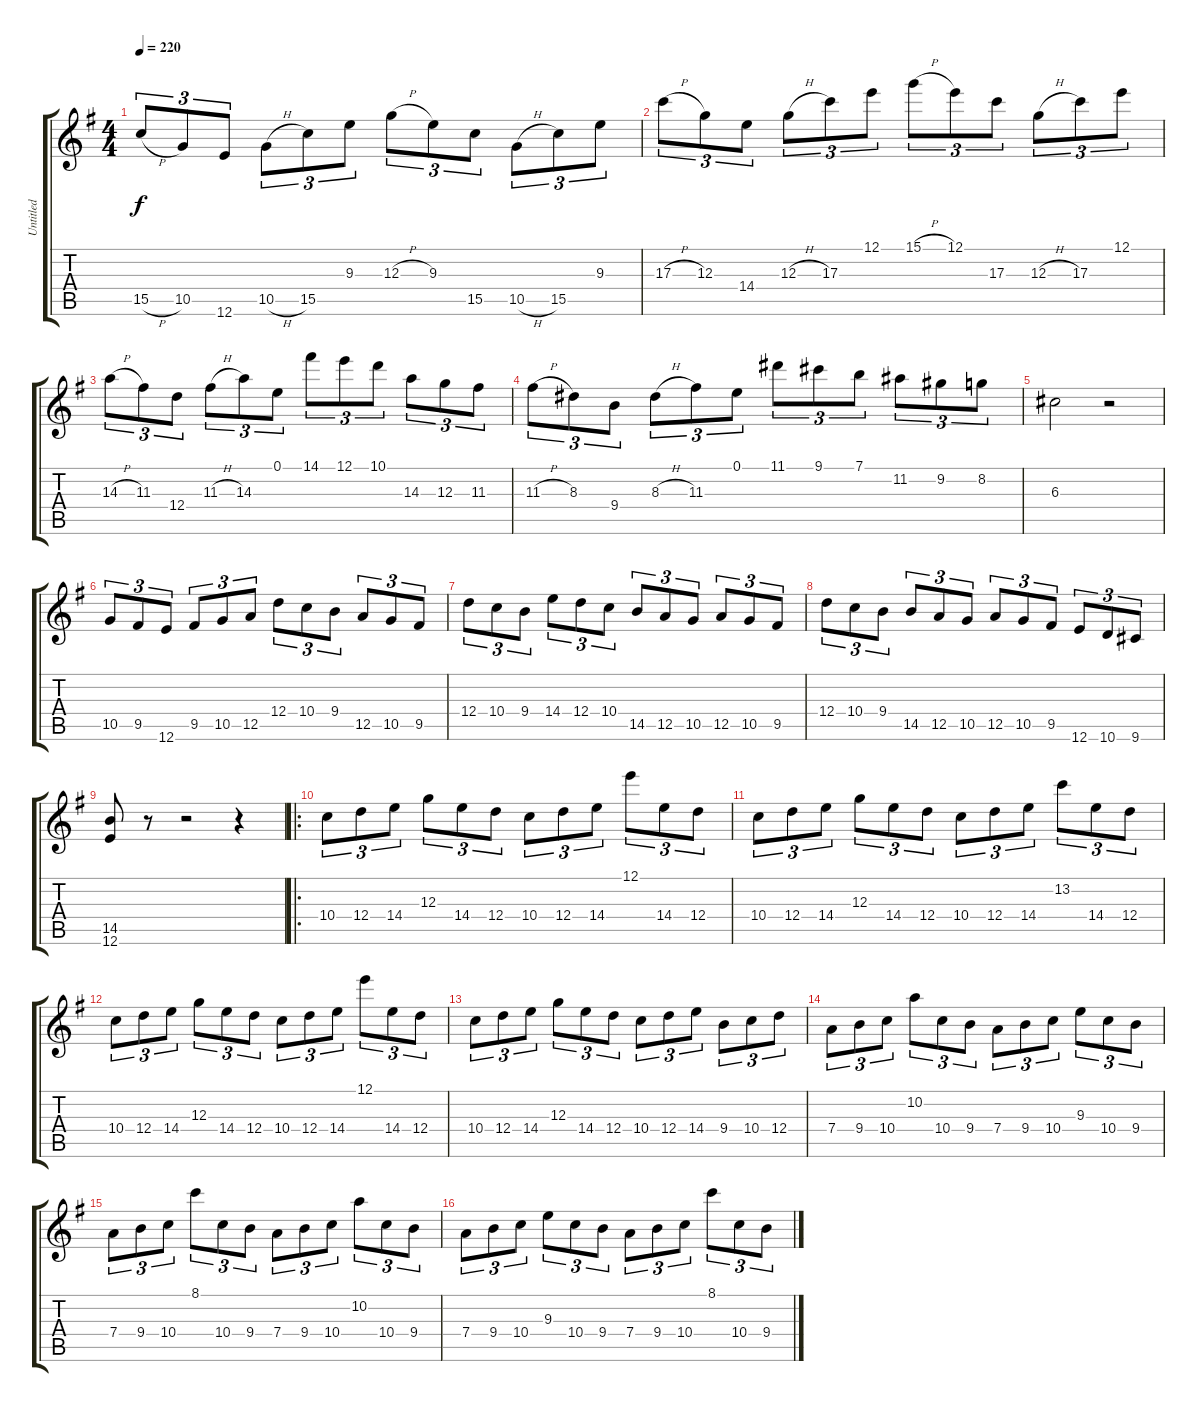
\track ("Untitled" "Untitled") {instrument overdrivenguitar}
\staff {score tabs}
\tuning (E4 B3 G3 D3 A2 E2) {hide}
\ts (4 4)
\tempo 220
\clef g2
\ks g
15.5{h}.8{tu (3 2) dy f} 10.5.8{tu (3 2)} 12.6.8{tu (3 2)} 10.5{h}.8{tu (3 2)} 15.5.8{tu (3 2)} 9.3.8{tu (3 2)} 12.3{h}.8{tu (3 2)} 9.3.8{tu (3 2)} 15.5.8{tu (3 2)} 10.5{h}.8{tu (3 2)} 15.5.8{tu (3 2)} 9.3.8{tu (3 2)} |
17.3{h}.8{tu (3 2)} 12.3.8{tu (3 2)} 14.4.8{tu (3 2)} 12.3{h}.8{tu (3 2)} 17.3.8{tu (3 2)} 12.1.8{tu (3 2)} 15.1{h}.8{tu (3 2)} 12.1.8{tu (3 2)} 17.3.8{tu (3 2)} 12.3{h}.8{tu (3 2)} 17.3.8{tu (3 2)} 12.1.8{tu (3 2)} |
14.3{h}.8{tu (3 2)} 11.3.8{tu (3 2)} 12.4.8{tu (3 2)} 11.3{h}.8{tu (3 2)} 14.3.8{tu (3 2)} 0.1.8{tu (3 2)} 14.1.8{tu (3 2)} 12.1.8{tu (3 2)} 10.1.8{tu (3 2)} 14.3.8{tu (3 2)} 12.3.8{tu (3 2)} 11.3.8{tu (3 2)} |
11.3{h}.8{tu (3 2)} 8.3.8{tu (3 2)} 9.4.8{tu (3 2)} 8.3{h}.8{tu (3 2)} 11.3.8{tu (3 2)} 0.1.8{tu (3 2)} 11.1.8{tu (3 2)} 9.1.8{tu (3 2)} 7.1.8{tu (3 2)} 11.2.8{tu (3 2)} 9.2.8{tu (3 2)} 8.2.8{tu (3 2)} |
6.3.2 r.2 |
10.5.8{tu (3 2)} 9.5.8{tu (3 2)} 12.6.8{tu (3 2)} 9.5.8{tu (3 2)} 10.5.8{tu (3 2)} 12.5.8{tu (3 2)} 12.4.8{tu (3 2)} 10.4.8{tu (3 2)} 9.4.8{tu (3 2)} 12.5.8{tu (3 2)} 10.5.8{tu (3 2)} 9.5.8{tu (3 2)} |
12.4.8{tu (3 2)} 10.4.8{tu (3 2)} 9.4.8{tu (3 2)} 14.4.8{tu (3 2)} 12.4.8{tu (3 2)} 10.4.8{tu (3 2)} 14.5.8{tu (3 2)} 12.5.8{tu (3 2)} 10.5.8{tu (3 2)} 12.5.8{tu (3 2)} 10.5.8{tu (3 2)} 9.5.8{tu (3 2)} |
12.4.8{tu (3 2)} 10.4.8{tu (3 2)} 9.4.8{tu (3 2)} 14.5.8{tu (3 2)} 12.5.8{tu (3 2)} 10.5.8{tu (3 2)} 12.5.8{tu (3 2)} 10.5.8{tu (3 2)} 9.5.8{tu (3 2)} 12.6.8{tu (3 2)} 10.6.8{tu (3 2)} 9.6.8{tu (3 2)} |
(14.5 12.6).8 r.8 r.2 r.4 |
\ro
10.4.8{tu (3 2)} 12.4.8{tu (3 2)} 14.4.8{tu (3 2)} 12.3.8{tu (3 2)} 14.4.8{tu (3 2)} 12.4.8{tu (3 2)} 10.4.8{tu (3 2)} 12.4.8{tu (3 2)} 14.4.8{tu (3 2)} 12.1.8{tu (3 2)} 14.4.8{tu (3 2)} 12.4.8{tu (3 2)} |
10.4.8{tu (3 2)} 12.4.8{tu (3 2)} 14.4.8{tu (3 2)} 12.3.8{tu (3 2)} 14.4.8{tu (3 2)} 12.4.8{tu (3 2)} 10.4.8{tu (3 2)} 12.4.8{tu (3 2)} 14.4.8{tu (3 2)} 13.2.8{tu (3 2)} 14.4.8{tu (3 2)} 12.4.8{tu (3 2)} |
10.4.8{tu (3 2)} 12.4.8{tu (3 2)} 14.4.8{tu (3 2)} 12.3.8{tu (3 2)} 14.4.8{tu (3 2)} 12.4.8{tu (3 2)} 10.4.8{tu (3 2)} 12.4.8{tu (3 2)} 14.4.8{tu (3 2)} 12.1.8{tu (3 2)} 14.4.8{tu (3 2)} 12.4.8{tu (3 2)} |
10.4.8{tu (3 2)} 12.4.8{tu (3 2)} 14.4.8{tu (3 2)} 12.3.8{tu (3 2)} 14.4.8{tu (3 2)} 12.4.8{tu (3 2)} 10.4.8{tu (3 2)} 12.4.8{tu (3 2)} 14.4.8{tu (3 2)} 9.4.8{tu (3 2)} 10.4.8{tu (3 2)} 12.4.8{tu (3 2)} |
7.4.8{tu (3 2)} 9.4.8{tu (3 2)} 10.4.8{tu (3 2)} 10.2.8{tu (3 2)} 10.4.8{tu (3 2)} 9.4.8{tu (3 2)} 7.4.8{tu (3 2)} 9.4.8{tu (3 2)} 10.4.8{tu (3 2)} 9.3.8{tu (3 2)} 10.4.8{tu (3 2)} 9.4.8{tu (3 2)} |
7.4.8{tu (3 2)} 9.4.8{tu (3 2)} 10.4.8{tu (3 2)} 8.1.8{tu (3 2)} 10.4.8{tu (3 2)} 9.4.8{tu (3 2)} 7.4.8{tu (3 2)} 9.4.8{tu (3 2)} 10.4.8{tu (3 2)} 10.2.8{tu (3 2)} 10.4.8{tu (3 2)} 9.4.8{tu (3 2)} |
7.4.8{tu (3 2)} 9.4.8{tu (3 2)} 10.4.8{tu (3 2)} 9.3.8{tu (3 2)} 10.4.8{tu (3 2)} 9.4.8{tu (3 2)} 7.4.8{tu (3 2)} 9.4.8{tu (3 2)} 10.4.8{tu (3 2)} 8.1.8{tu (3 2)} 10.4.8{tu (3 2)} 9.4.8{tu (3 2)}
